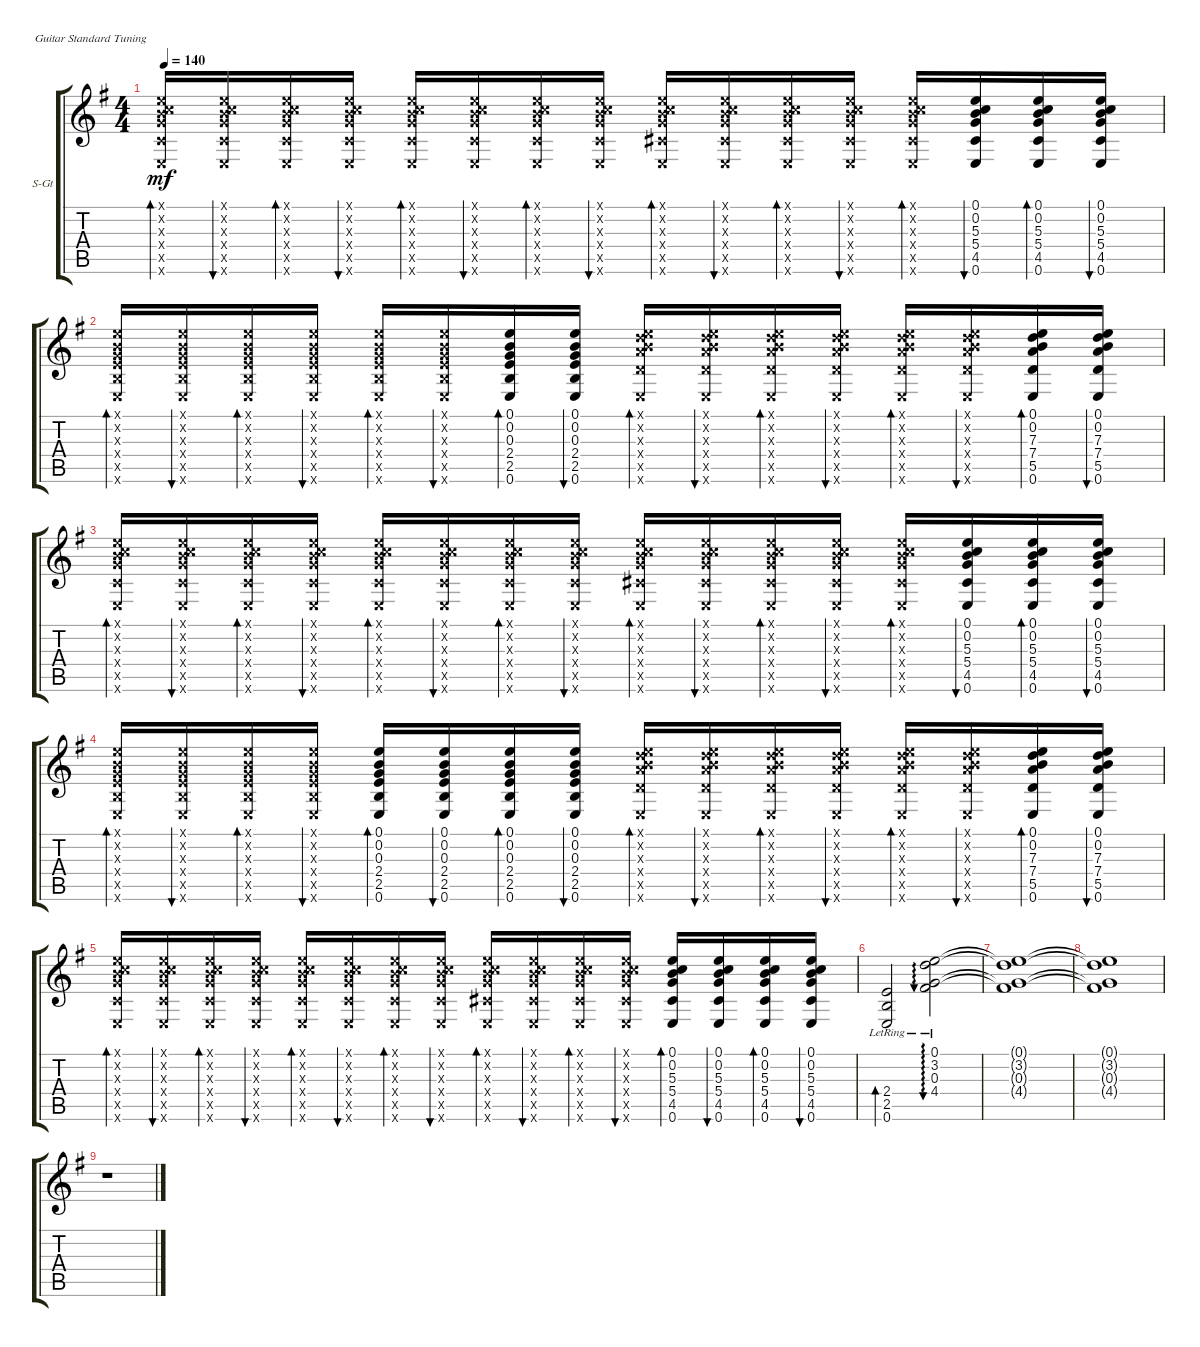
\defaultSystemsLayout 4
\bracketExtendMode groupsimilarinstruments
\firstSystemTrackNameOrientation horizontal
\otherSystemsTrackNameOrientation horizontal
\track ("Steel Guitar SOLO" "S-Gt") {instrument acousticguitarsteel}
\staff {score tabs}
\tuning (E4 B3 G3 D3 A2 E2)
\ts (4 4)
\tempo 140
\clef g2
\ks eminor
(0.6{x} 3.5{x} 5.4{x} 5.3{x} 0.2{x} 0.1{x}).16{bd 30 dy mf} (0.6{x} 3.5{x} 5.4{x} 5.3{x} 0.2{x} 0.1{x}).16{bu 30} (0.6{x} 3.5{x} 5.4{x} 5.3{x} 0.2{x} 0.1{x}).16{bd 30} (0.6{x} 3.5{x} 5.4{x} 5.3{x} 0.2{x} 0.1{x}).16{bu 30} (0.6{x} 3.5{x} 5.4{x} 5.3{x} 0.2{x} 0.1{x}).16{bd 30} (0.6{x} 3.5{x} 5.4{x} 5.3{x} 0.2{x} 0.1{x}).16{bu 30} (0.6{x} 3.5{x} 5.4{x} 5.3{x} 0.2{x} 0.1{x}).16{bd 30} (0.6{x} 3.5{x} 5.4{x} 5.3{x} 0.2{x} 0.1{x}).16{bu 30} (0.6{x} 4.5{x} 5.4{x} 5.3{x} 0.2{x} 0.1{x}).16{bd 30} (0.6{x} 4.5{x} 5.4{x} 5.3{x} 0.2{x} 0.1{x}).16{bu 30} (0.6{x} 4.5{x} 5.4{x} 5.3{x} 0.2{x} 0.1{x}).16{bd 30} (0.6{x} 4.5{x} 5.4{x} 5.3{x} 0.2{x} 0.1{x}).16{bu 30} (0.6{x} 4.5{x} 5.4{x} 5.3{x} 0.2{x} 0.1{x}).16{bd 30} (0.6 4.5 5.4 5.3 0.2 0.1).16{bu 30} (0.6 4.5 5.4 5.3 0.2 0.1).16{bd 30} (0.6 4.5 5.4 5.3 0.2 0.1).16{bu 30} |
(0.6{x} 2.5{x} 2.4{x} 0.3{x} 0.2{x} 0.1{x}).16{bd 30} (0.6{x} 2.5{x} 2.4{x} 0.3{x} 0.2{x} 0.1{x}).16{bu 30} (0.6{x} 2.5{x} 2.4{x} 0.3{x} 0.2{x} 0.1{x}).16{bd 30} (0.6{x} 2.5{x} 2.4{x} 0.3{x} 0.2{x} 0.1{x}).16{bu 30} (0.6{x} 2.5{x} 2.4{x} 0.3{x} 0.2{x} 0.1{x}).16{bd 30} (0.6{x} 2.5{x} 2.4{x} 0.3{x} 0.2{x} 0.1{x}).16{bu 30} (0.6 2.5 2.4 0.3 0.2 0.1).16{bd 30} (0.6 2.5 2.4 0.3 0.2 0.1).16{bu 30} (0.6{x} 5.5{x} 7.4{x} 7.3{x} 0.2{x} 0.1{x}).16{bd 30} (0.6{x} 5.5{x} 7.4{x} 7.3{x} 0.2{x} 0.1{x}).16{bu 30} (0.6{x} 5.5{x} 7.4{x} 7.3{x} 0.2{x} 0.1{x}).16{bd 30} (0.6{x} 5.5{x} 7.4{x} 7.3{x} 0.2{x} 0.1{x}).16{bu 30} (0.6{x} 5.5{x} 7.4{x} 7.3{x} 0.2{x} 0.1{x}).16{bd 30} (0.6{x} 5.5{x} 7.4{x} 7.3{x} 0.2{x} 0.1{x}).16{bu 30} (0.6 5.5 7.4 7.3 0.2 0.1).16{bd 30} (0.6 5.5 7.4 7.3 0.2 0.1).16{bu 30} |
(0.6{x} 3.5{x} 5.4{x} 5.3{x} 0.2{x} 0.1{x}).16{bd 30} (0.6{x} 3.5{x} 5.4{x} 5.3{x} 0.2{x} 0.1{x}).16{bu 30} (0.6{x} 3.5{x} 5.4{x} 5.3{x} 0.2{x} 0.1{x}).16{bd 30} (0.6{x} 3.5{x} 5.4{x} 5.3{x} 0.2{x} 0.1{x}).16{bu 30} (0.6{x} 3.5{x} 5.4{x} 5.3{x} 0.2{x} 0.1{x}).16{bd 30} (0.6{x} 3.5{x} 5.4{x} 5.3{x} 0.2{x} 0.1{x}).16{bu 30} (0.6{x} 3.5{x} 5.4{x} 5.3{x} 0.2{x} 0.1{x}).16{bd 30} (0.6{x} 3.5{x} 5.4{x} 5.3{x} 0.2{x} 0.1{x}).16{bu 30} (0.6{x} 4.5{x} 5.4{x} 5.3{x} 0.2{x} 0.1{x}).16{bd 30} (0.6{x} 4.5{x} 5.4{x} 5.3{x} 0.2{x} 0.1{x}).16{bu 30} (0.6{x} 4.5{x} 5.4{x} 5.3{x} 0.2{x} 0.1{x}).16{bd 30} (0.6{x} 4.5{x} 5.4{x} 5.3{x} 0.2{x} 0.1{x}).16{bu 30} (0.6{x} 4.5{x} 5.4{x} 5.3{x} 0.2{x} 0.1{x}).16{bd 30} (0.6 4.5 5.4 5.3 0.2 0.1).16{bu 30} (0.6 4.5 5.4 5.3 0.2 0.1).16{bd 30} (0.6 4.5 5.4 5.3 0.2 0.1).16{bu 30} |
(0.6{x} 2.5{x} 2.4{x} 0.3{x} 0.2{x} 0.1{x}).16{bd 30} (0.6{x} 2.5{x} 2.4{x} 0.3{x} 0.2{x} 0.1{x}).16{bu 30} (0.6{x} 2.5{x} 2.4{x} 0.3{x} 0.2{x} 0.1{x}).16{bd 30} (0.6{x} 2.5{x} 2.4{x} 0.3{x} 0.2{x} 0.1{x}).16{bu 30} (0.6 2.5 2.4 0.3 0.2 0.1).16{bd 30} (0.6 2.5 2.4 0.3 0.2 0.1).16{bu 30} (0.6 2.5 2.4 0.3 0.2 0.1).16{bd 30} (0.6 2.5 2.4 0.3 0.2 0.1).16{bu 30} (0.6{x} 5.5{x} 7.4{x} 7.3{x} 0.2{x} 0.1{x}).16{bd 30} (0.6{x} 5.5{x} 7.4{x} 7.3{x} 0.2{x} 0.1{x}).16{bu 30} (0.6{x} 5.5{x} 7.4{x} 7.3{x} 0.2{x} 0.1{x}).16{bd 30} (0.6{x} 5.5{x} 7.4{x} 7.3{x} 0.2{x} 0.1{x}).16{bu 30} (0.6{x} 5.5{x} 7.4{x} 7.3{x} 0.2{x} 0.1{x}).16{bd 30} (0.6{x} 5.5{x} 7.4{x} 7.3{x} 0.2{x} 0.1{x}).16{bu 30} (0.6 5.5 7.4 7.3 0.2 0.1).16{bd 30} (0.6 5.5 7.4 7.3 0.2 0.1).16{bu 30} |
(0.6{x} 3.5{x} 5.4{x} 5.3{x} 0.2{x} 0.1{x}).16{bd 30} (0.6{x} 3.5{x} 5.4{x} 5.3{x} 0.2{x} 0.1{x}).16{bu 30} (0.6{x} 3.5{x} 5.4{x} 5.3{x} 0.2{x} 0.1{x}).16{bd 30} (0.6{x} 3.5{x} 5.4{x} 5.3{x} 0.2{x} 0.1{x}).16{bu 30} (0.6{x} 3.5{x} 5.4{x} 5.3{x} 0.2{x} 0.1{x}).16{bd 30} (0.6{x} 3.5{x} 5.4{x} 5.3{x} 0.2{x} 0.1{x}).16{bu 30} (0.6{x} 3.5{x} 5.4{x} 5.3{x} 0.2{x} 0.1{x}).16{bd 30} (0.6{x} 3.5{x} 5.4{x} 5.3{x} 0.2{x} 0.1{x}).16{bu 30} (0.6{x} 4.5{x} 5.4{x} 5.3{x} 0.2{x} 0.1{x}).16{bd 30} (0.6{x} 4.5{x} 5.4{x} 5.3{x} 0.2{x} 0.1{x}).16{bu 30} (0.6{x} 4.5{x} 5.4{x} 5.3{x} 0.2{x} 0.1{x}).16{bd 30} (0.6{x} 4.5{x} 5.4{x} 5.3{x} 0.2{x} 0.1{x}).16{bu 30} (0.6 4.5 5.4 5.3 0.2 0.1).16{bd 30} (0.6 4.5 5.4 5.3 0.2 0.1).16{bu 30} (0.6 4.5 5.4 5.3 0.2 0.1).16{bd 30} (0.6 4.5 5.4 5.3 0.2 0.1).16{bu 30} |
(0.6{lr} 2.5{lr} 2.4{lr}).2{bd 30} (0.1{lr} 3.2{lr} 0.3{lr} 4.4{lr}).2{au 0} |
(0.1{t} 3.2{t} 0.3{t} 4.4{t}).1 |
(0.1{t} 3.2{t} 0.3{t} 4.4{t}).1 |
r.1
